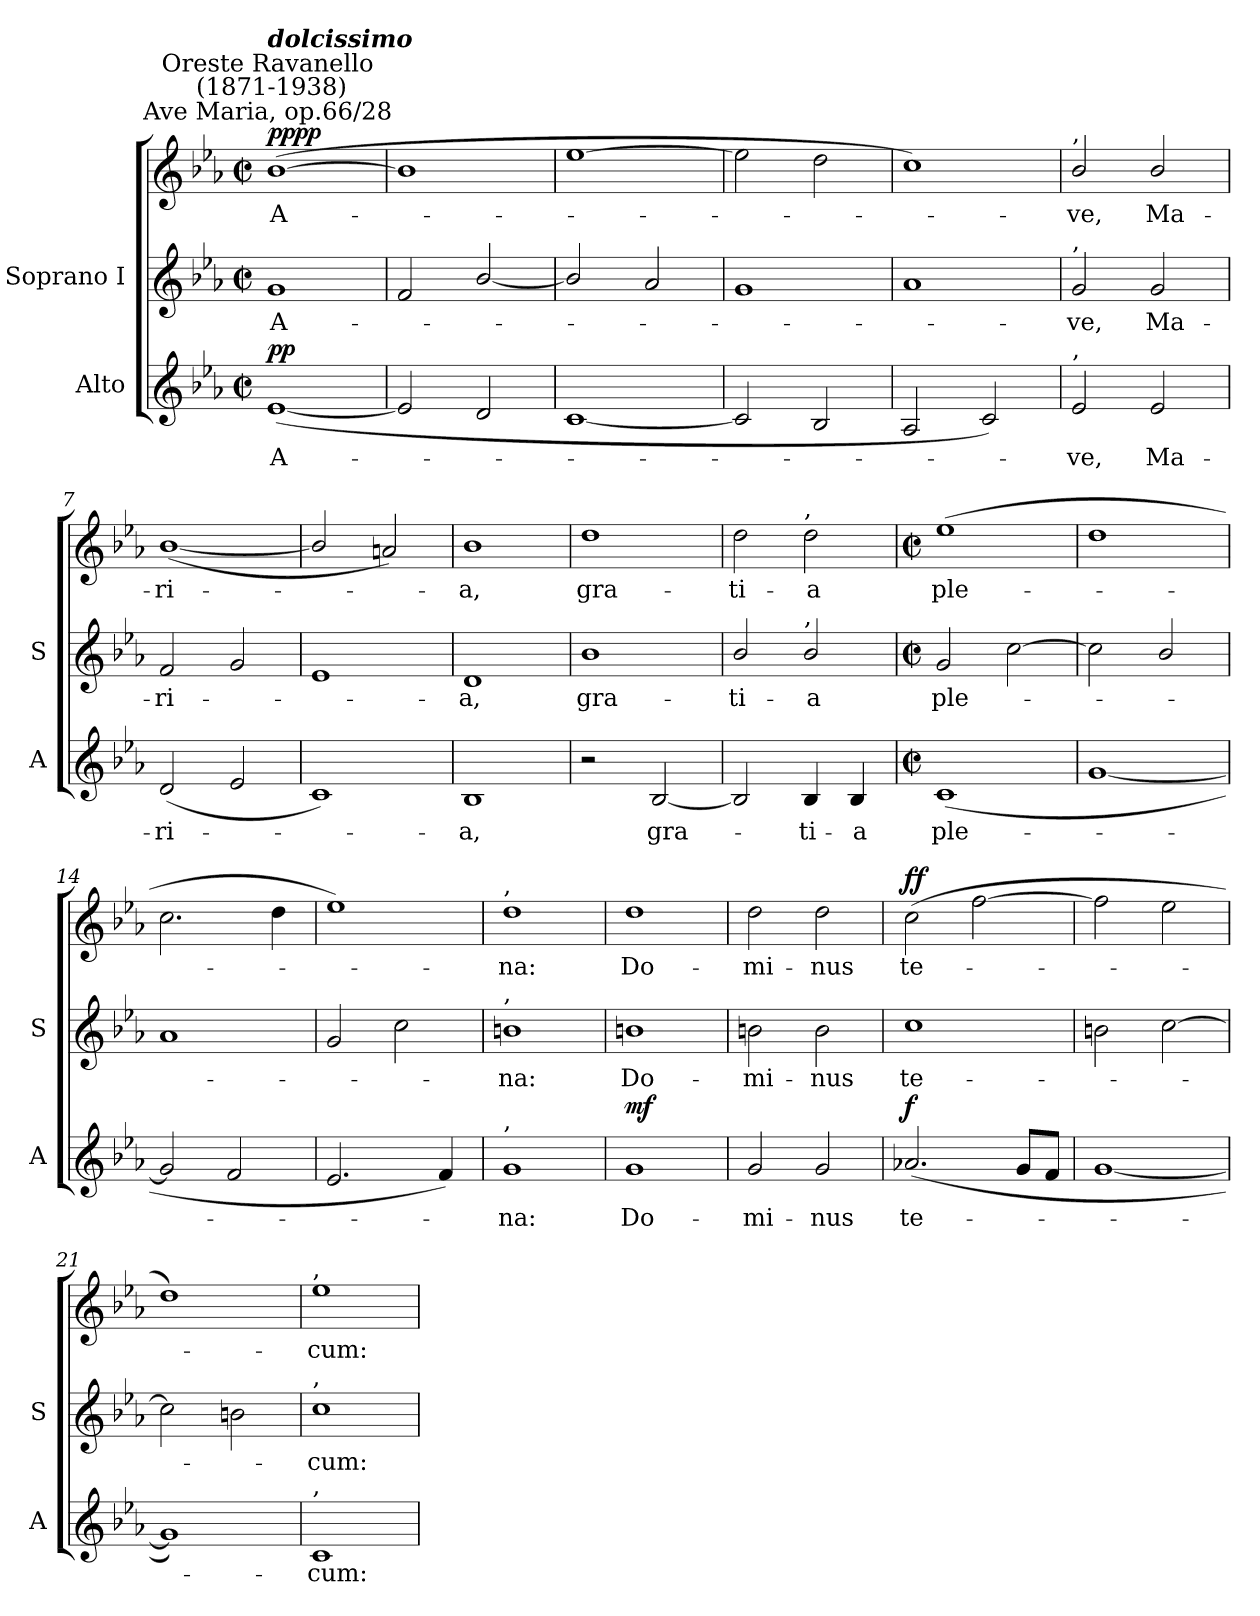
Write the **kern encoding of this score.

**kern	**text	**dynam	**kern	**text	**kern	**text	**dynam
*part2	*part2	*part2	*part1	*part1	*part1	*part1	*part1
*staff3	*staff3	*staff3	*staff2	*staff2	*staff1	*staff1	*staff1/2
*I"Alto	*	*	*I"Soprano I	*	*	*	*
*I'A	*	*	*I'S	*	*	*	*
*clefG2	*	*	*clefG2	*	*clefG2	*	*
*k[b-e-a-]	*	*	*k[b-e-a-]	*	*k[b-e-a-]	*	*
*E-:	*	*	*E-:	*	*E-:	*	*
*M2/2	*	*	*M2/2	*	*M2/2	*	*
*met(c|)	*	*	*met(c|)	*	*met(c|)	*	*
=1	=1	=1	=1	=1	=1	=1	=1
!	!	!	!	!	!LO:TX:a:cj:t=Ave Maria, op.66/28	!	!
!	!	!	!	!	!LO:TX:a:cj:t=Oreste Ravanello\n (1871-1938)	!	!
!	!	!	!	!	!LO:TX:a:Bi:t=dolcissimo	!	!
!	!LO:LY:b	!LO:DY:b	!	!LO:LY:b	!	!LO:LY:b	!LO:DY:b=2
!	!	!	!	!	!	!	!LO:DY:n=1:b
(<[1e-	A-	pp	1g	A-	(>[1b-	A-	pp pp
=2	=2	=2	=2	=2	=2	=2	=2
2e-]	.	.	2f	.	1b-]	.	.
2d	.	.	[2b-/	.	.	.	.
=3	=3	=3	=3	=3	=3	=3	=3
[1c	.	.	2b-/]	.	[1ee-	.	.
.	.	.	2a-	.	.	.	.
=4	=4	=4	=4	=4	=4	=4	=4
2c]	.	.	1g	.	2ee-]	.	.
2B-	.	.	.	.	2dd	.	.
=5	=5	=5	=5	=5	=5	=5	=5
2A-	.	.	1a-	.	1cc)	.	.
2c)	.	.	.	.	.	.	.
=6	=6	=6	=6	=6	=6	=6	=6
!	!	!	!	!	!LO:TX:a:t=,	!	!
!	!	!	!LO:TX:a:t=,	!	!	!	!
!LO:TX:a:t=,	!	!	!	!	!	!	!
!	!LO:LY:b	!	!	!LO:LY:b	!	!LO:LY:b	!
2e-	ve,	.	2g	-ve,	2b-/	ve,	.
!	!LO:LY:b	!	!	!LO:LY:b	!	!LO:LY:b	!
2e-	Ma-	.	2g	Ma-	2b-/	Ma-	.
=7	=7	=7	=7	=7	=7	=7	=7
!	!LO:LY:b	!	!	!LO:LY:b	!	!LO:LY:b	!
(<2d	-ri-	.	2f	ri-	(<[1b-/	-ri-	.
2e-	.	.	2g	.	.	.	.
=8	=8	=8	=8	=8	=8	=8	=8
1c)	.	.	1e-	.	2b-/]	.	.
.	.	.	.	.	2an)	.	.
=9	=9	=9	=9	=9	=9	=9	=9
!	!LO:LY:b	!	!	!LO:LY:b	!	!LO:LY:b	!
1B-	a,	.	1d	a,	1b-	a,	.
=10	=10	=10	=10	=10	=10	=10	=10
!	!	!	!	!LO:LY:b	!	!LO:LY:b	!
2r	.	.	1b-	-gra-	1dd	gra-	.
!	!LO:LY:b	!	!	!	!	!	!
[2B-	gra-	.	.	.	.	.	.
=11	=11	=11	=11	=11	=11	=11	=11
!	!	!	!	!LO:LY:b	!	!LO:LY:b	!
2B-]	.	.	2b-/	ti-	2dd	-ti-	.
!	!	!	!	!	!LO:TX:a:t=,	!	!
!	!	!	!LO:TX:a:t=,	!	!	!	!
!	!LO:LY:b	!	!	!LO:LY:b	!	!LO:LY:b	!
4B-	ti-	.	2b-/	-a	2dd	-a	.
!	!LO:LY:b	!	!	!	!	!	!
4B-	-a	.	.	.	.	.	.
!!LO:LB:g=z
=12	=12	=12	=12	=12	=12	=12	=12
*M2/2	*	*	*M2/2	*	*M2/2	*	*
*met(c|)	*	*	*met(c|)	*	*met(c|)	*	*
!	!LO:LY:b	!	!	!LO:LY:b	!	!LO:LY:b	!
(<1c	ple-	.	2g	ple-	(>1ee-	ple-	.
.	.	.	[2cc	.	.	.	.
=13	=13	=13	=13	=13	=13	=13	=13
[1g	.	.	2cc]	.	1dd	.	.
.	.	.	2b-/	.	.	.	.
=14	=14	=14	=14	=14	=14	=14	=14
2g]	.	.	1a-	.	2.cc	.	.
2f	.	.	.	.	.	.	.
.	.	.	.	.	4dd	.	.
=15	=15	=15	=15	=15	=15	=15	=15
2.e-	.	.	2g	.	1ee-)	.	.
.	.	.	2cc	.	.	.	.
4f)	.	.	.	.	.	.	.
=16	=16	=16	=16	=16	=16	=16	=16
!	!	!	!	!	!LO:TX:a:t=,	!	!
!	!	!	!LO:TX:a:t=,	!	!	!	!
!LO:TX:a:t=,	!	!	!	!	!	!	!
!	!LO:LY:b	!	!	!LO:LY:b	!	!LO:LY:b	!
1g	na:	.	1bn	na:	1dd	na:	.
=17	=17	=17	=17	=17	=17	=17	=17
!	!LO:LY:b	!LO:DY:b	!	!LO:LY:b	!	!LO:LY:b	!LO:DY:b=2
!	!	!	!	!	!	!	!LO:DY:n=1:b
1g	Do-	mf	1bn	-Do-	1dd	Do-	mf mf
=18	=18	=18	=18	=18	=18	=18	=18
!	!LO:LY:b	!	!	!LO:LY:b	!	!LO:LY:b	!
2g	-mi-	.	2bn	mi-	2dd	-mi-	.
!	!LO:LY:b	!	!	!LO:LY:b	!	!LO:LY:b	!
2g	-nus	.	2b	-nus	2dd	-nus	.
=19	=19	=19	=19	=19	=19	=19	=19
!	!LO:LY:b	!LO:DY:b	!	!LO:LY:b	!	!LO:LY:b	!LO:DY:b=2
!	!	!	!	!	!	!	!LO:DY:n=1:b
(<2.a-X	te-	f	1cc	te-	(>2cc	te-	f f
.	.	.	.	.	[2ff	.	.
8gL	.	.	.	.	.	.	.
8fJ	.	.	.	.	.	.	.
=20	=20	=20	=20	=20	=20	=20	=20
[1g	.	.	2bn	.	2ff]	.	.
.	.	.	[2cc	.	2ee-	.	.
=21	=21	=21	=21	=21	=21	=21	=21
1g])	.	.	2cc]	.	1dd)	.	.
.	.	.	2bn	.	.	.	.
=22	=22	=22	=22	=22	=22	=22	=22
!	!	!	!	!	!LO:TX:a:t=,	!	!
!	!	!	!LO:TX:a:t=,	!	!	!	!
!LO:TX:a:t=,	!	!	!	!	!	!	!
!	!LO:LY:b	!	!	!LO:LY:b	!	!LO:LY:b	!
1c	cum:	.	1cc	cum:	1ee-	cum:	.
=	=	=	=	=	=	=	=
*-	*-	*-	*-	*-	*-	*-	*-
